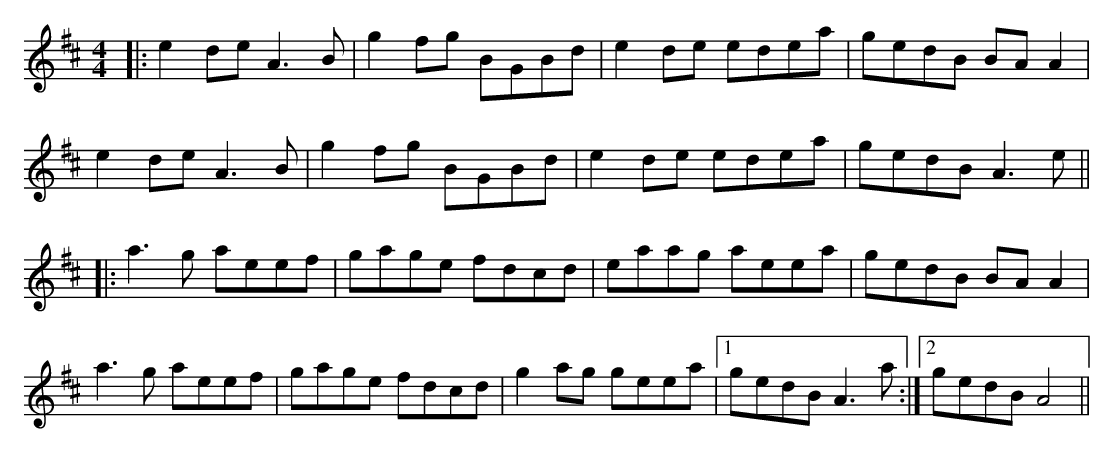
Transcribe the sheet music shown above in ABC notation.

X:1
M:4/4
K:Amix
|:e2 de A3B|g2 fg BGBd|e2 de edea|gedB BAA2|
e2 de A3B|g2 fg BGBd|e2 de edea|gedB A3 e||
|:a3g aeef|gage fdcd|eaag aeea|gedB BAA2|
a3g aeef|gage fdcd|g2 ag geea|1 gedB A3a:|2 gedB A4||
